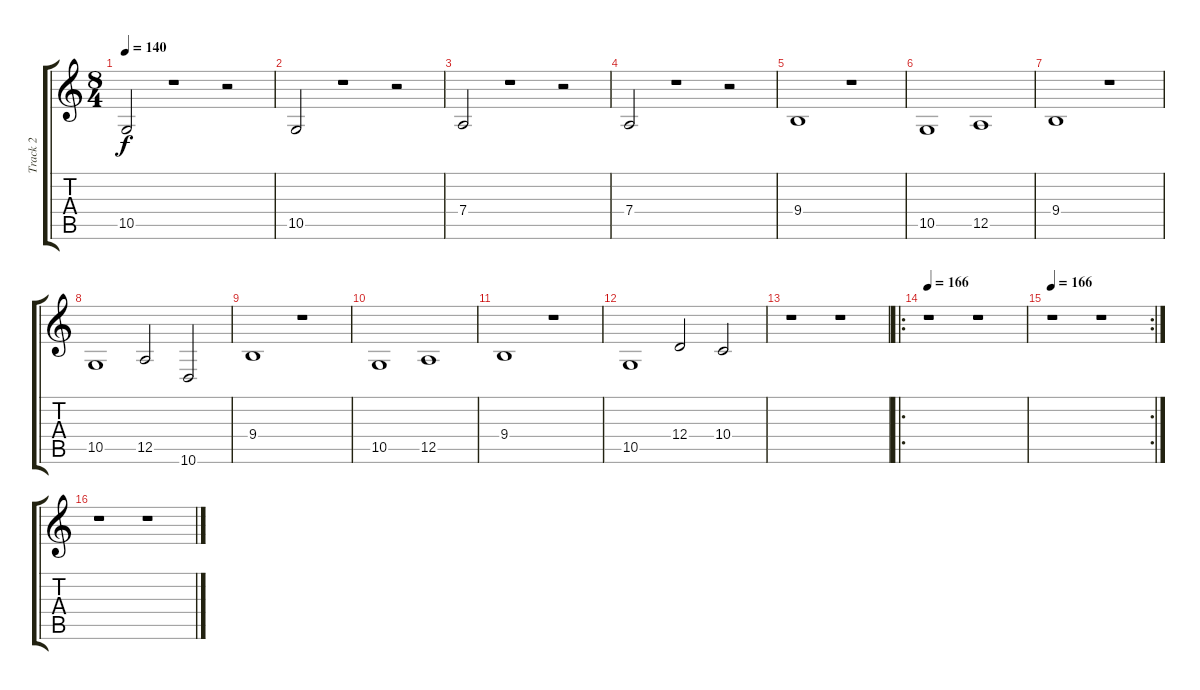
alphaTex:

\track ("Track 2" "Track 2") {instrument brightacousticpiano}
\staff {score tabs}
\tuning (E4 B3 G3 D3 A2 E2) {hide}
\ts (8 4)
\tempo 140
\clef g2
\ks c
10.5.2{dy f instrument brightacousticpiano} r.1 r.2 |
10.5.2 r.1 r.2 |
7.4.2 r.1 r.2 |
7.4.2 r.1 r.2 |
9.4.1 r.1 |
10.5.1 12.5.1 |
9.4.1 r.1 |
10.5.1 12.5.2 10.6.2 |
9.4.1 r.1 |
10.5.1 12.5.1 |
9.4.1 r.1 |
10.5.1 12.4.2 10.4.2 |
r.1 r.1 |
\ro
\tempo 166
r.1 r.1 |
\rc 2
\tempo 166
r.1 r.1 |
r.1 r.1
